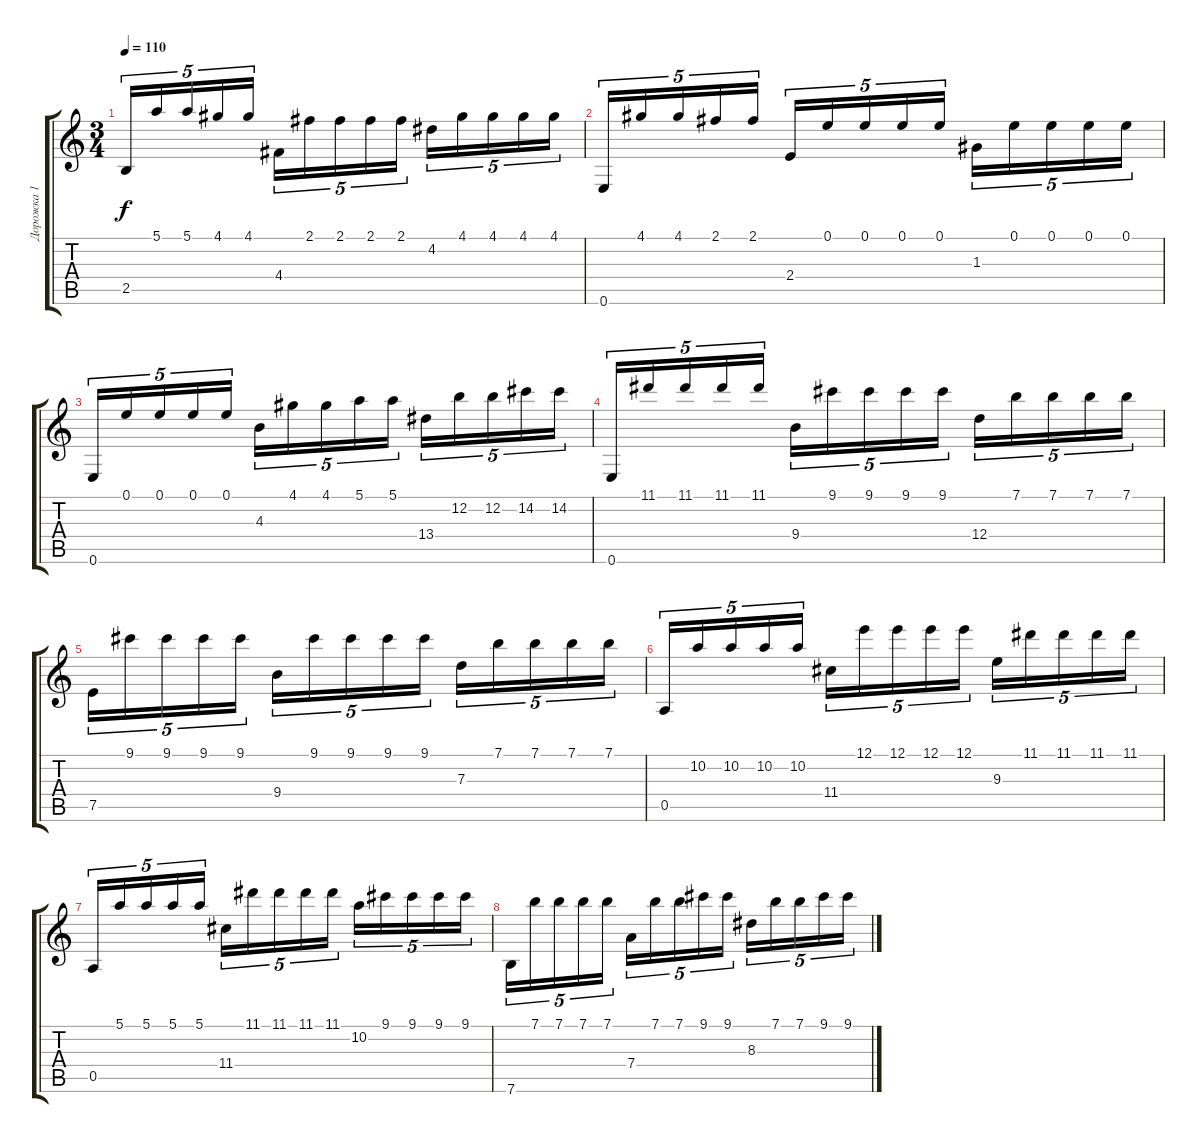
\track ("Дорожка 1" "Дорожка 1") {instrument acousticguitarnylon}
\staff {score tabs}
\tuning (E4 B3 G3 D3 A2 E2) {hide}
\ts (3 4)
\tempo 110
\clef g2
\ks c
2.5.16{tu (5 4) dy f} 5.1.16{tu (5 4)} 5.1.16{tu (5 4)} 4.1.16{tu (5 4)} 4.1.16{tu (5 4)} 4.4.16{tu (5 4)} 2.1.16{tu (5 4)} 2.1.16{tu (5 4)} 2.1.16{tu (5 4)} 2.1.16{tu (5 4)} 4.2.16{tu (5 4)} 4.1.16{tu (5 4)} 4.1.16{tu (5 4)} 4.1.16{tu (5 4)} 4.1.16{tu (5 4)} |
0.6.16{tu (5 4)} 4.1.16{tu (5 4)} 4.1.16{tu (5 4)} 2.1.16{tu (5 4)} 2.1.16{tu (5 4)} 2.4.16{tu (5 4)} 0.1.16{tu (5 4)} 0.1.16{tu (5 4)} 0.1.16{tu (5 4)} 0.1.16{tu (5 4)} 1.3.16{tu (5 4)} 0.1.16{tu (5 4)} 0.1.16{tu (5 4)} 0.1.16{tu (5 4)} 0.1.16{tu (5 4)} |
0.6.16{tu (5 4)} 0.1.16{tu (5 4)} 0.1.16{tu (5 4)} 0.1.16{tu (5 4)} 0.1.16{tu (5 4)} 4.3.16{tu (5 4)} 4.1.16{tu (5 4)} 4.1.16{tu (5 4)} 5.1.16{tu (5 4)} 5.1.16{tu (5 4)} 13.4.16{tu (5 4)} 12.2.16{tu (5 4)} 12.2.16{tu (5 4)} 14.2.16{tu (5 4)} 14.2.16{tu (5 4)} |
0.6.16{tu (5 4)} 11.1.16{tu (5 4)} 11.1.16{tu (5 4)} 11.1.16{tu (5 4)} 11.1.16{tu (5 4)} 9.4.16{tu (5 4)} 9.1.16{tu (5 4)} 9.1.16{tu (5 4)} 9.1.16{tu (5 4)} 9.1.16{tu (5 4)} 12.4.16{tu (5 4)} 7.1.16{tu (5 4)} 7.1.16{tu (5 4)} 7.1.16{tu (5 4)} 7.1.16{tu (5 4)} |
7.5.16{tu (5 4)} 9.1.16{tu (5 4)} 9.1.16{tu (5 4)} 9.1.16{tu (5 4)} 9.1.16{tu (5 4)} 9.4.16{tu (5 4)} 9.1.16{tu (5 4)} 9.1.16{tu (5 4)} 9.1.16{tu (5 4)} 9.1.16{tu (5 4)} 7.3.16{tu (5 4)} 7.1.16{tu (5 4)} 7.1.16{tu (5 4)} 7.1.16{tu (5 4)} 7.1.16{tu (5 4)} |
0.5.16{tu (5 4)} 10.2.16{tu (5 4)} 10.2.16{tu (5 4)} 10.2.16{tu (5 4)} 10.2.16{tu (5 4)} 11.4.16{tu (5 4)} 12.1.16{tu (5 4)} 12.1.16{tu (5 4)} 12.1.16{tu (5 4)} 12.1.16{tu (5 4)} 9.3.16{tu (5 4)} 11.1.16{tu (5 4)} 11.1.16{tu (5 4)} 11.1.16{tu (5 4)} 11.1.16{tu (5 4)} |
0.5.16{tu (5 4)} 5.1.16{tu (5 4)} 5.1.16{tu (5 4)} 5.1.16{tu (5 4)} 5.1.16{tu (5 4)} 11.4.16{tu (5 4)} 11.1.16{tu (5 4)} 11.1.16{tu (5 4)} 11.1.16{tu (5 4)} 11.1.16{tu (5 4)} 10.2.16{tu (5 4)} 9.1.16{tu (5 4)} 9.1.16{tu (5 4)} 9.1.16{tu (5 4)} 9.1.16{tu (5 4)} |
7.6.16{tu (5 4)} 7.1.16{tu (5 4)} 7.1.16{tu (5 4)} 7.1.16{tu (5 4)} 7.1.16{tu (5 4)} 7.4.16{tu (5 4)} 7.1.16{tu (5 4)} 7.1.16{tu (5 4)} 9.1.16{tu (5 4)} 9.1.16{tu (5 4)} 8.3.16{tu (5 4)} 7.1.16{tu (5 4)} 7.1.16{tu (5 4)} 9.1.16{tu (5 4)} 9.1.16{tu (5 4)}
